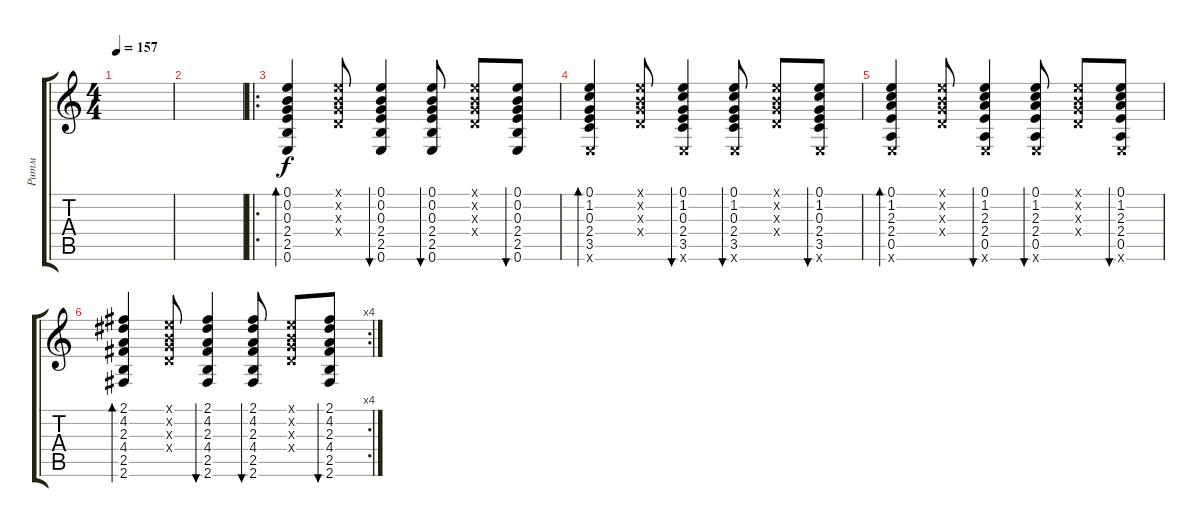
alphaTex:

\track ("Ритм" "Ритм") {instrument acousticguitarsteel}
\staff {score tabs}
\tuning (E4 B3 G3 D3 A2 E2) {hide}
\ts (4 4)
\tempo 157
\clef g2
\ks c
|
|
\ro
(0.1 0.2 0.3 2.4 2.5 0.6).4{bd 60} (0.1{x} 0.2{x} 0.3{x} 0.4{x}).8 (0.1 0.2 0.3 2.4 2.5 0.6).4{bu 60} (0.1 0.2 0.3 2.4 2.5 0.6).8{bu 60} (0.1{x} 0.2{x} 0.3{x} 0.4{x}).8 (0.1 0.2 0.3 2.4 2.5 0.6).8{bu 60} |
(0.1 1.2 0.3 2.4 3.5 0.6{x}).4{bd 60} (0.1{x} 0.2{x} 0.3{x} 0.4{x}).8 (0.1 1.2 0.3 2.4 3.5 0.6{x}).4{bu 60} (0.1 1.2 0.3 2.4 3.5 0.6{x}).8{bu 60} (0.1{x} 0.2{x} 0.3{x} 0.4{x}).8 (0.1 1.2 0.3 2.4 3.5 0.6{x}).8{bu 60} |
(0.1 1.2 2.3 2.4 0.5 0.6{x}).4{bd 60} (0.1{x} 0.2{x} 0.3{x} 0.4{x}).8 (0.1 1.2 2.3 2.4 0.5 0.6{x}).4{bu 60} (0.1 1.2 2.3 2.4 0.5 0.6{x}).8{bu 60} (0.1{x} 0.2{x} 0.3{x} 0.4{x}).8 (0.1 1.2 2.3 2.4 0.5 0.6{x}).8{bu 60} |
\rc 4
(2.1 4.2 2.3 4.4 2.5 2.6).4{bd 60} (0.1{x} 0.2{x} 0.3{x} 0.4{x}).8 (2.1 4.2 2.3 4.4 2.5 2.6).4{bu 60} (2.1 4.2 2.3 4.4 2.5 2.6).8{bu 60} (0.1{x} 0.2{x} 0.3{x} 0.4{x}).8 (2.1 4.2 2.3 4.4 2.5 2.6).8{bu 60}
